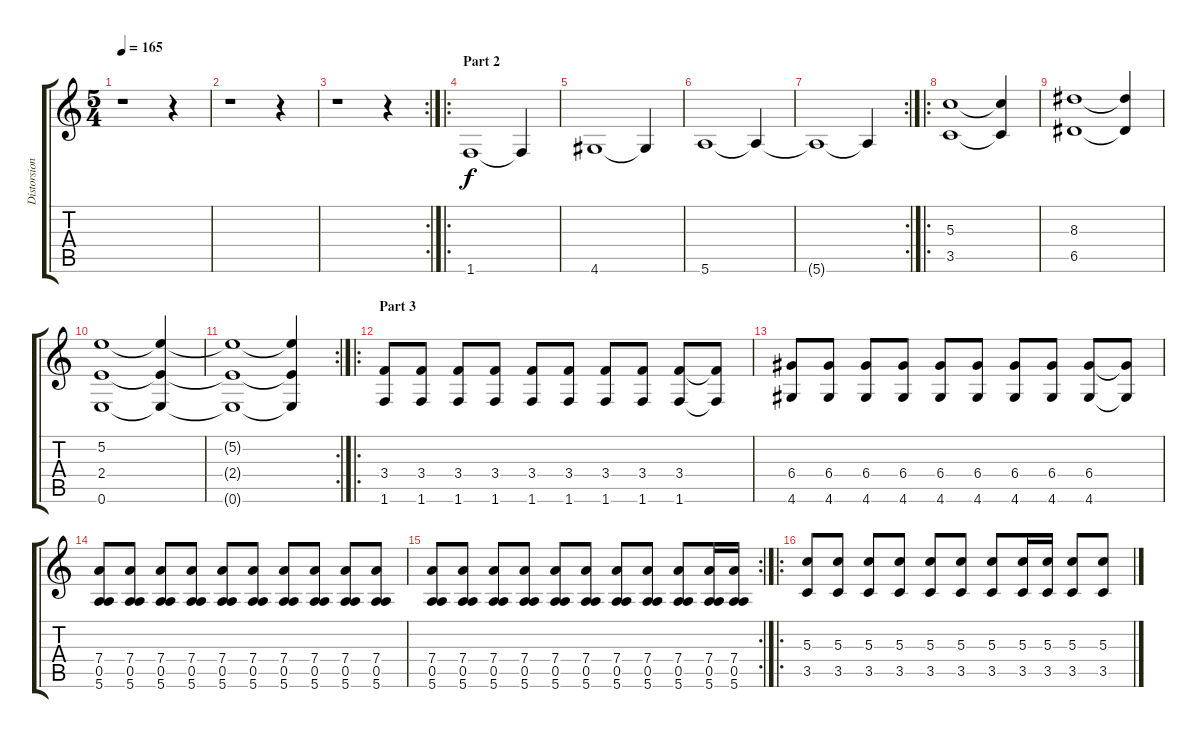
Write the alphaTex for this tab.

\track ("Distorsion Guitar" "Distorsion") {instrument distortionguitar}
\staff {score tabs}
\tuning (E4 B3 G3 D3 A2 E2) {hide}
\ts (5 4)
\tempo 165
\clef g2
\ks c
r.1{dy f} r.4 |
r.1 r.4 |
\rc 2
r.1 r.4 |
\ro
\section ("" "Part 2")
1.6.1 1.6{t}.4 |
4.6.1 4.6{t}.4 |
5.6.1 5.6{t}.4 |
\rc 2
5.6{t}.1 5.6{t}.4 |
\ro
(5.3 3.5).1 (5.3{t} 3.5{t}).4 |
(8.3 6.5).1 (8.3{t} 6.5{t}).4 |
(5.2 2.4 0.6).1 (5.2{t} 2.4{t} 0.6{t}).4 |
\rc 2
(5.2{t} 2.4{t} 0.6{t}).1 (5.2{t} 2.4{t} 0.6{t}).4 |
\ro
\section ("" "Part 3")
(3.4 1.6).8 (3.4 1.6).8 (3.4 1.6).8 (3.4 1.6).8 (3.4 1.6).8 (3.4 1.6).8 (3.4 1.6).8 (3.4 1.6).8 (3.4 1.6).8 (3.4{t} 1.6{t}).8 |
(6.4 4.6).8 (6.4 4.6).8 (6.4 4.6).8 (6.4 4.6).8 (6.4 4.6).8 (6.4 4.6).8 (6.4 4.6).8 (6.4 4.6).8 (6.4 4.6).8 (6.4{t} 4.6{t}).8 |
(7.4 0.5 5.6).8 (7.4 0.5 5.6).8 (7.4 0.5 5.6).8 (7.4 0.5 5.6).8 (7.4 0.5 5.6).8 (7.4 0.5 5.6).8 (7.4 0.5 5.6).8 (7.4 0.5 5.6).8 (7.4 0.5 5.6).8 (7.4 0.5 5.6).8 |
\rc 2
(7.4 0.5 5.6).8 (7.4 0.5 5.6).8 (7.4 0.5 5.6).8 (7.4 0.5 5.6).8 (7.4 0.5 5.6).8 (7.4 0.5 5.6).8 (7.4 0.5 5.6).8 (7.4 0.5 5.6).8 (7.4 0.5 5.6).8 (7.4 0.5 5.6).16 (7.4 0.5 5.6).16 |
\ro
(5.3 3.5).8 (5.3 3.5).8 (5.3 3.5).8 (5.3 3.5).8 (5.3 3.5).8 (5.3 3.5).8 (5.3 3.5).8 (5.3 3.5).16 (5.3 3.5).16 (5.3 3.5).8 (5.3 3.5).8
